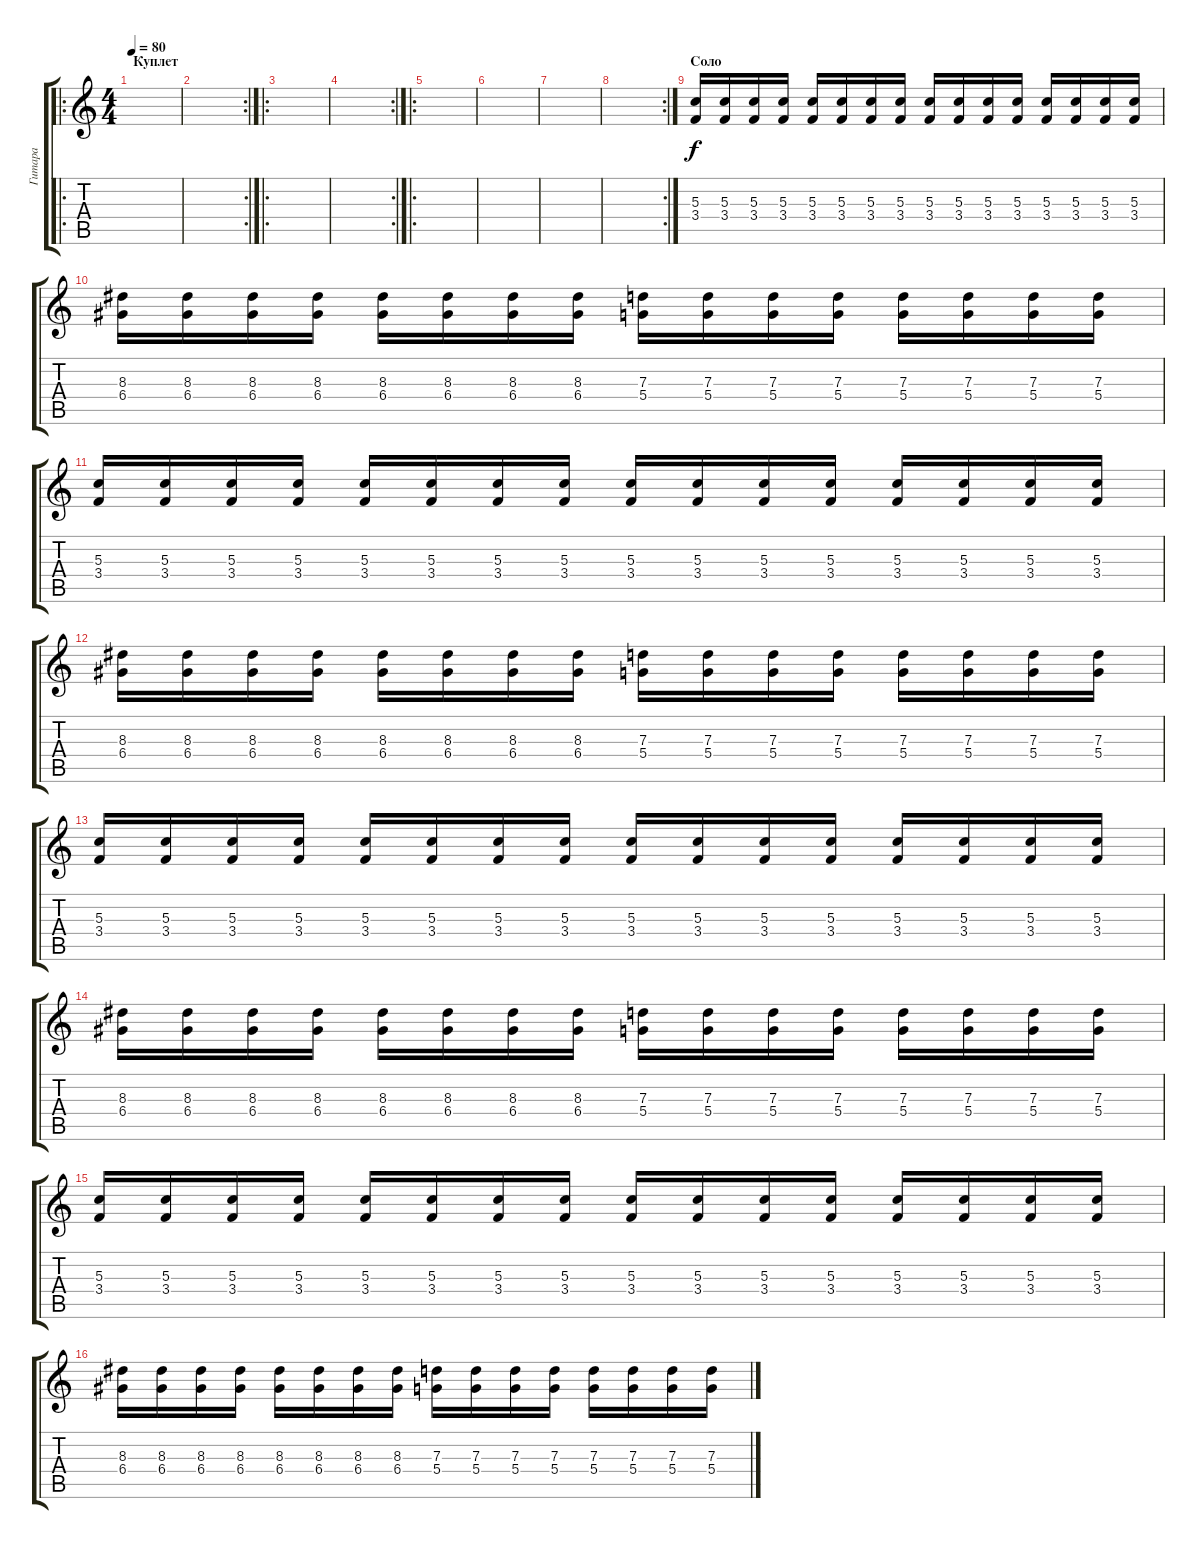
\track ("Гитара" "Гитара") {instrument acousticguitarsteel}
\staff {score tabs}
\tuning (E4 B3 G3 D3 A2 E2) {hide}
\ro
\ts (4 4)
\section ("" "Куплет")
\tempo 80
\clef g2
\ks c
|
\rc 2
|
\ro
|
\rc 2
|
\ro
|
|
|
\rc 2
|
\section ("" "Соло")
(5.3 3.4).16 (5.3 3.4).16 (5.3 3.4).16 (5.3 3.4).16 (5.3 3.4).16 (5.3 3.4).16 (5.3 3.4).16 (5.3 3.4).16 (5.3 3.4).16 (5.3 3.4).16 (5.3 3.4).16 (5.3 3.4).16 (5.3 3.4).16 (5.3 3.4).16 (5.3 3.4).16 (5.3 3.4).16 |
(8.3 6.4).16 (8.3 6.4).16 (8.3 6.4).16 (8.3 6.4).16 (8.3 6.4).16 (8.3 6.4).16 (8.3 6.4).16 (8.3 6.4).16 (7.3 5.4).16 (7.3 5.4).16 (7.3 5.4).16 (7.3 5.4).16 (7.3 5.4).16 (7.3 5.4).16 (7.3 5.4).16 (7.3 5.4).16 |
(5.3 3.4).16 (5.3 3.4).16 (5.3 3.4).16 (5.3 3.4).16 (5.3 3.4).16 (5.3 3.4).16 (5.3 3.4).16 (5.3 3.4).16 (5.3 3.4).16 (5.3 3.4).16 (5.3 3.4).16 (5.3 3.4).16 (5.3 3.4).16 (5.3 3.4).16 (5.3 3.4).16 (5.3 3.4).16 |
(8.3 6.4).16 (8.3 6.4).16 (8.3 6.4).16 (8.3 6.4).16 (8.3 6.4).16 (8.3 6.4).16 (8.3 6.4).16 (8.3 6.4).16 (7.3 5.4).16 (7.3 5.4).16 (7.3 5.4).16 (7.3 5.4).16 (7.3 5.4).16 (7.3 5.4).16 (7.3 5.4).16 (7.3 5.4).16 |
(5.3 3.4).16 (5.3 3.4).16 (5.3 3.4).16 (5.3 3.4).16 (5.3 3.4).16 (5.3 3.4).16 (5.3 3.4).16 (5.3 3.4).16 (5.3 3.4).16 (5.3 3.4).16 (5.3 3.4).16 (5.3 3.4).16 (5.3 3.4).16 (5.3 3.4).16 (5.3 3.4).16 (5.3 3.4).16 |
(8.3 6.4).16 (8.3 6.4).16 (8.3 6.4).16 (8.3 6.4).16 (8.3 6.4).16 (8.3 6.4).16 (8.3 6.4).16 (8.3 6.4).16 (7.3 5.4).16 (7.3 5.4).16 (7.3 5.4).16 (7.3 5.4).16 (7.3 5.4).16 (7.3 5.4).16 (7.3 5.4).16 (7.3 5.4).16 |
(5.3 3.4).16 (5.3 3.4).16 (5.3 3.4).16 (5.3 3.4).16 (5.3 3.4).16 (5.3 3.4).16 (5.3 3.4).16 (5.3 3.4).16 (5.3 3.4).16 (5.3 3.4).16 (5.3 3.4).16 (5.3 3.4).16 (5.3 3.4).16 (5.3 3.4).16 (5.3 3.4).16 (5.3 3.4).16 |
(8.3 6.4).16 (8.3 6.4).16 (8.3 6.4).16 (8.3 6.4).16 (8.3 6.4).16 (8.3 6.4).16 (8.3 6.4).16 (8.3 6.4).16 (7.3 5.4).16 (7.3 5.4).16 (7.3 5.4).16 (7.3 5.4).16 (7.3 5.4).16 (7.3 5.4).16 (7.3 5.4).16 (7.3 5.4).16
